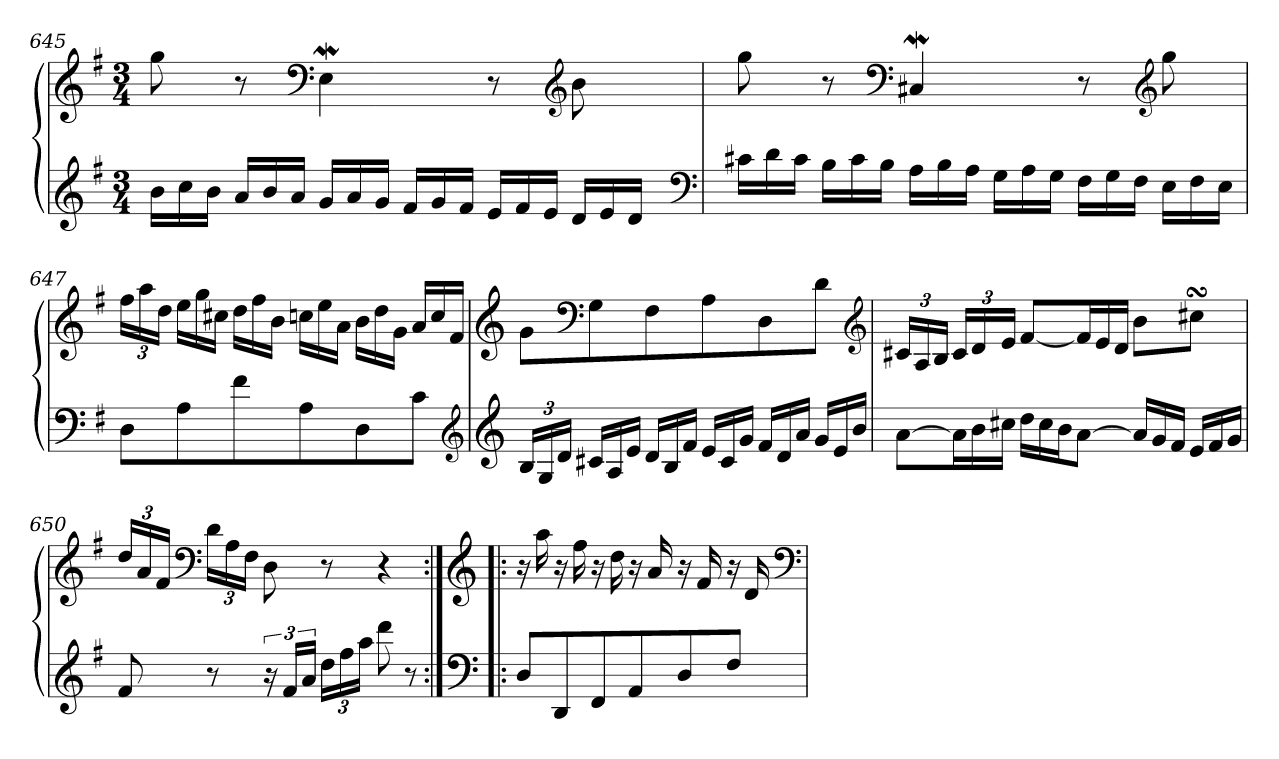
**kern	**kern
*part1	*part1
*staff2	*staff1
*clefG2	*clefG2
*k[f#]	*k[f#]
*G:	*G:
*M3/4	*M3/4
*Xtuplet	*
=645	=645
24b\LL	8gg\
24cc\	.
24b\JJ	.
24a/LL	8r
24b/	.
24a/JJ	.
*	*clefF4
24g/LL	4EW\
24a/	.
24g/JJ	.
24f#/LL	.
24g/	.
24f#/JJ	.
24e/LL	8r
24f#/	.
24e/JJ	.
*	*clefG2
24d/LL	8b\
24e/	.
24d/JJ	.
*clefF4	*
!!LO:LB:g=z
=646	=646
24c#X\LL	8gg\
24d\	.
24c#\JJ	.
24B\LL	8r
24c#\	.
24B\JJ	.
*	*clefF4
24A\LL	4C#XW/
24B\	.
24A\JJ	.
24G\LL	.
24A\	.
24G\JJ	.
24F#\LL	8r
24G\	.
24F#\JJ	.
*	*clefG2
24E\LL	8gg\
24F#\	.
24E\JJ	.
=647	=647
*	*Xbrackettup
8D\L	24ff#\LL
.	24aa\
.	24dd\JJ
*	*Xtuplet
8A\	24ee\LL
.	24gg\
.	24cc#X\JJ
8f#\	24dd\LL
.	24ff#\
.	24b\JJ
8A\	24ccn\LL
.	24ee\
.	24a\JJ
8D\	24b\LL
.	24dd\
.	24g\JJ
8c\J	24a/LL
.	24cc/
.	24f#/JJ
*clefG2	*
!!LO:LB:g=z
=648	=648
*clefG2	*clefG2
*tuplet	*
*Xbrackettup	*
24B/LL	8g\L
24G/	.
24d/JJ	.
*	*clefF4
*Xtuplet	*
24c#X/LL	8G\
24A/	.
24e/JJ	.
24d/LL	8F#\
24B/	.
24f#/JJ	.
24e/LL	8A\
24c#/	.
24g/JJ	.
24f#/LL	8D\
24d/	.
24a/JJ	.
24g/LL	8d\J
24e/	.
24b/JJ	.
*	*clefG2
=649	=649
*	*tuplet
[8a\L	24c#X/LL
.	24A/
.	24B/JJ
24a\L]	24c#/LL
24b\	24d/
24cc#X\JJ	24e/JJ
24dd\LL	[8f#/L
24cc#\	.
24b\J	.
*	*Xtuplet
[8a\J	24f#/L]
.	24e/
.	24d/JJ
24a/LL]	8b\L
24g/	.
24f#/JJ	.
24e/LL	8cc#XsSsS\J
24f#/	.
24g/JJ	.
=650	=650
*	*tuplet
8f#/	24dd/LL
.	24a/
.	24f#/JJ
*	*clefF4
8r	24d\LL
.	24A\
.	24F#\JJ
*tuplet	*
*brackettup	*
24r	8D\
24f#/LL	.
24a/JJ	.
*Xbrackettup	*
24dd\LL	8r
24ff#\	.
24aa\JJ	.
8ddd\	4r
8r	.
!!LO:PB:g=z
=651:|!|:	=651:|!|:
*clefF4	*clefG2
8D/L	16r
.	16aa\
8DD/	16r
.	16ff#\
8FF#/	16r
.	16dd\
8AA/	16r
.	16a/
8D/	16r
.	16f#/
8F#/J	16r
.	16d/
*	*clefF4
=	=
*-	*-
